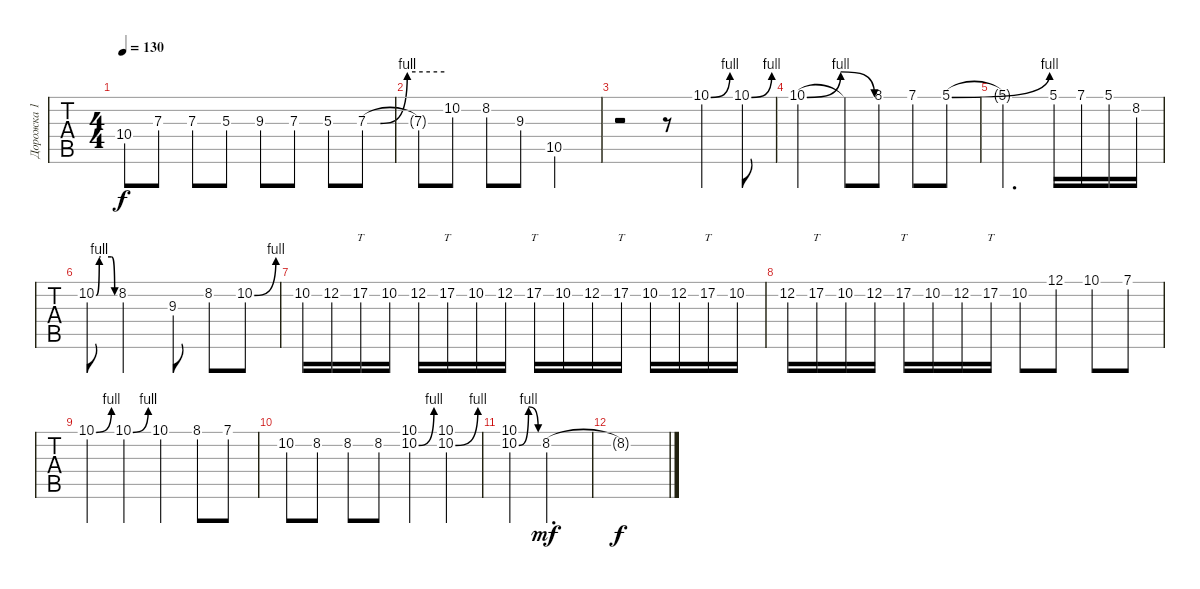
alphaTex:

\track ("Дорожка 1" "Дорожка 1") {instrument overdrivenguitar}
\staff {tabs}
\tuning (E4 B3 G3 D3 A2 E2) {hide}
\ts (4 4)
\tempo 130
\clef g2
\ks c
10.4.8{dy f} 7.3.8 7.3.8 5.3.8 9.3.8 7.3.8 5.3.8 7.3{be (custom 0 0 10 0 31 4 60 4)}.8 |
7.3{t}.8 10.2.8 8.2.8 9.3.8 10.5.2 |
r.2 r.8 10.1{be (bend 0 0 60 4)}.4 10.1{be (bend 0 0 60 4)}.8 |
10.1{be (bendrelease 0 0 3 4 45 4 60 0)}.2 10.1{t}.8 8.1.8 7.1.8 5.1{be (bend 0 0 60 4)}.8 |
5.1{t}.2{d} 5.1.16 7.1.16 5.1.16 8.2.16 |
10.2{be (custom 0 0 10 4 15 4 50 4 60 0)}.8 8.2.2 9.3.8 8.2.8 10.2{be (bend 0 0 60 4) st}.8 |
10.2.16 12.2.16 17.2.16{tt} 10.2.16 12.2.16 17.2.16{tt} 10.2.16 12.2.16 17.2.16{tt} 10.2.16 12.2.16 17.2.16{tt} 10.2.16 12.2.16 17.2.16{tt} 10.2.16 |
12.2.16 17.2.16{tt} 10.2.16 12.2.16 17.2.16{tt} 10.2.16 12.2.16 17.2.16{tt} 10.2.8 12.1.8 10.1.8 7.1.8 |
10.1{be (bend 0 0 60 4)}.4 10.1{be (bend 0 0 60 4)}.4 10.1.4 8.1.8 7.1.8 |
10.2.8 8.2.8 8.2.8 8.2.8 (10.1 10.2{be (bend 0 0 60 4)}).4 (10.1 10.2{be (bend 0 0 60 4)}).4 |
(10.1 10.2{be (bendrelease 0 0 15 4 50 4 60 0)}).4 8.2.2{d dy mf} |
8.2{t}.1{dy f}
